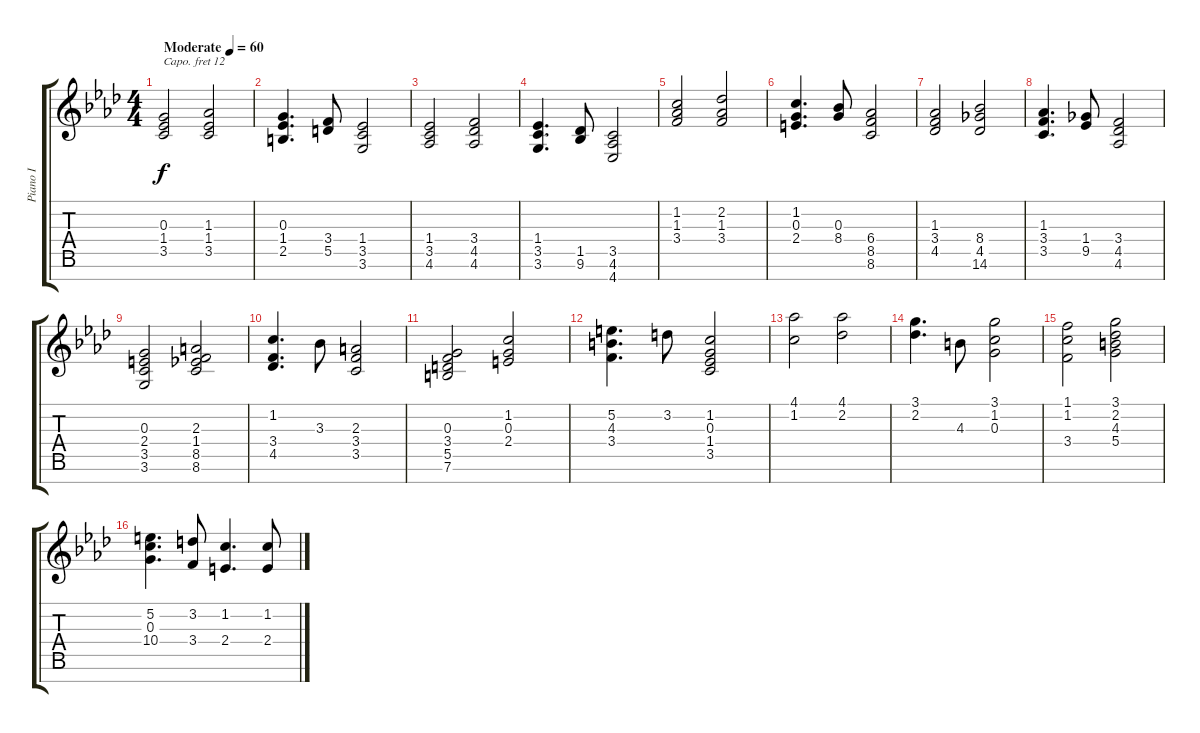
\track ("Piano I" "Piano I") {instrument acousticgrandpiano}
\staff {score tabs}
\capo 12
\tuning (E4 B3 G3 D3 A2 E2 B1) {hide}
\ts (4 4)
\tempo (60 "Moderate")
\clef g2
\ks ab
(0.3 1.4 3.5).2{dy f instrument acousticgrandpiano} (1.3 1.4 3.5).2 |
(0.3 1.4 2.5).4{d} (3.4 5.5).8 (1.4 3.5 3.6).2 |
(1.4 3.5 4.6).2 (3.4 4.5 4.6).2 |
(1.4 3.5 3.6).4{d} (1.5 9.6).8 (3.5 4.6 4.7).2 |
(1.2 1.3 3.4).2 (2.2 1.3 3.4).2 |
(1.2 0.3 2.4).4{d} (0.3 8.4).8 (6.4 8.5 8.6).2 |
(1.3 3.4 4.5).2 (8.4 4.5 14.6).2 |
(1.3 3.4 3.5).4{d} (1.4 9.5).8 (3.4 4.5 4.6).2 |
(0.3 2.4 3.5 3.6).2 (2.3 1.4 8.5 8.6).2 |
(1.2 3.4 4.5).4{d} 3.3.8 (2.3 3.4 3.5).2 |
(0.3 3.4 5.5 7.6).2 (1.2 0.3 2.4).2 |
(5.2 4.3 3.4).4{d} 3.2.8 (1.2 0.3 1.4 3.5).2 |
(4.1 1.2).2 (4.1 2.2).2 |
(3.1 2.2).4{d} 4.3.8 (3.1 1.2 0.3).2 |
(1.1 1.2 3.4).2 (3.1 2.2 4.3 5.4).2 |
(5.2 0.3 10.4).4{d} (3.2 3.4).8 (1.2 2.4).4{d} (1.2 2.4).8
